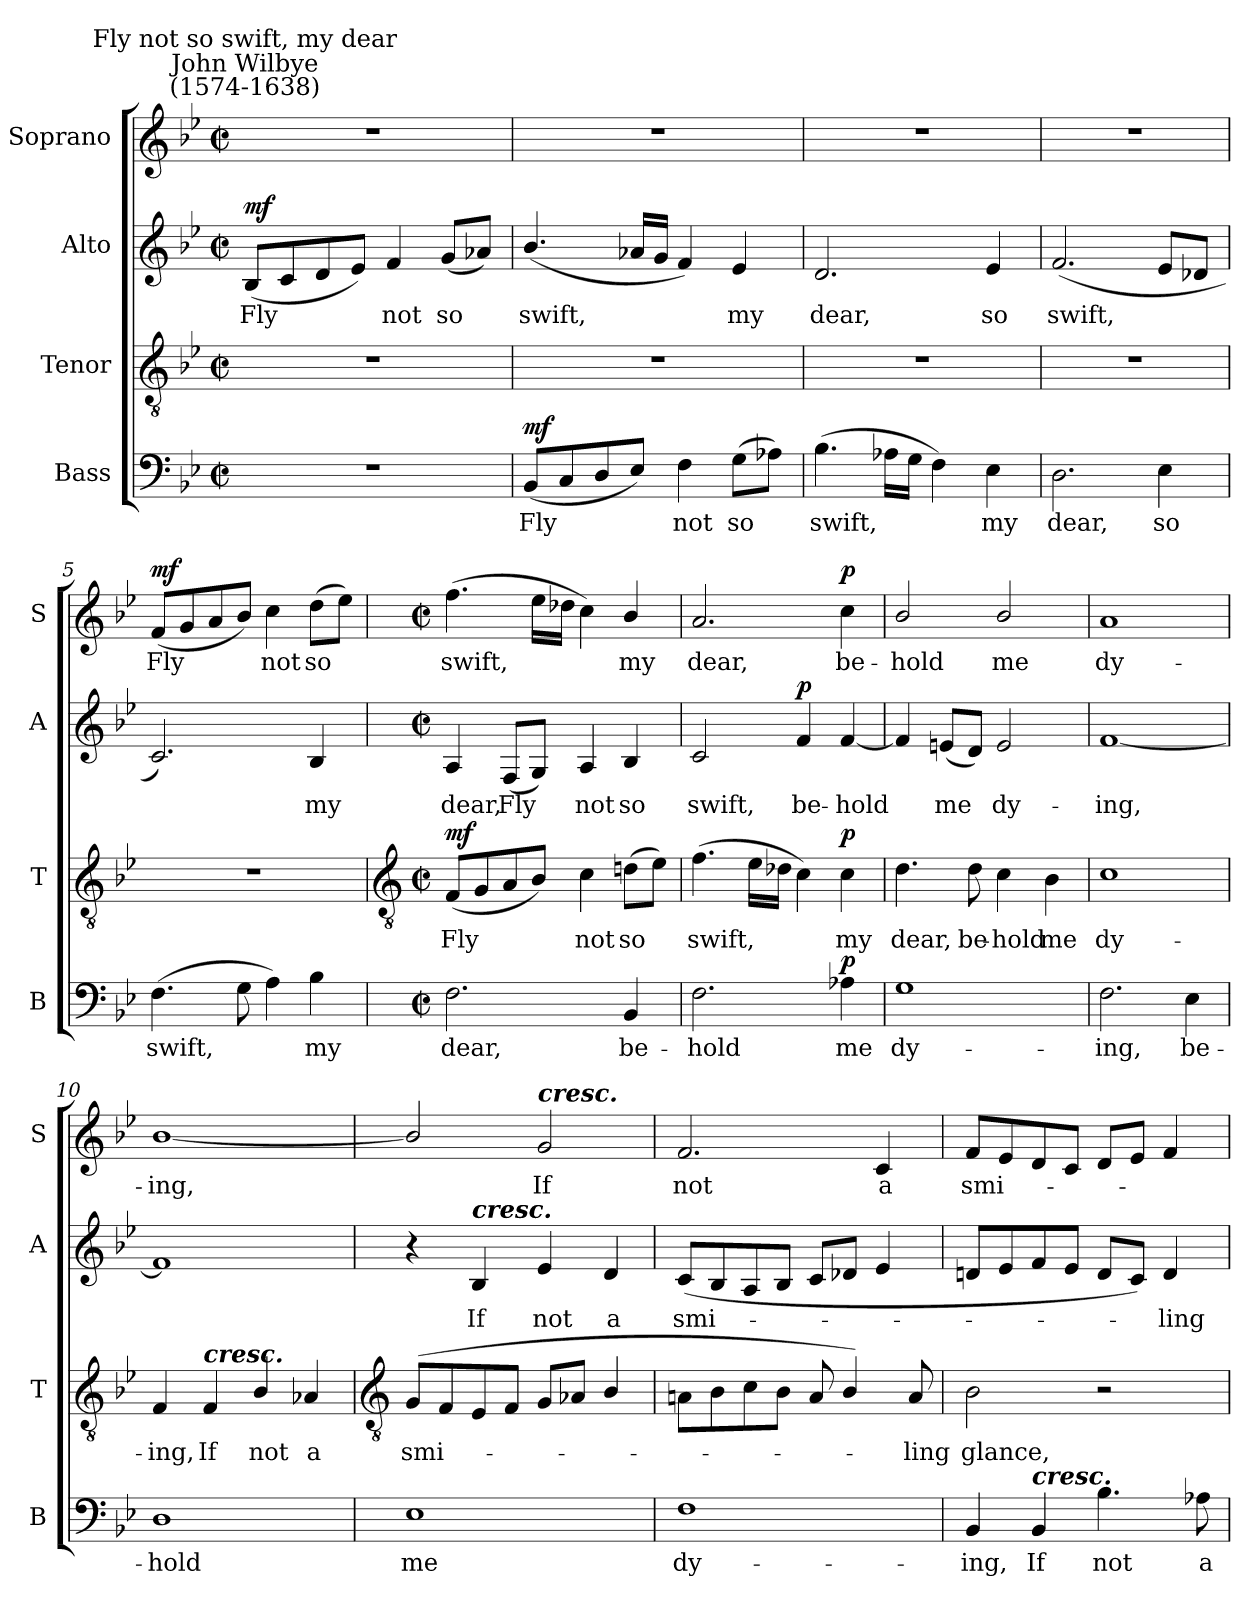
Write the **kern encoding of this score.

**kern	**text	**dynam	**kern	**text	**dynam	**kern	**text	**dynam	**kern	**text	**dynam
*part4	*part4	*part4	*part3	*part3	*part3	*part2	*part2	*part2	*part1	*part1	*part1
*staff4	*staff4	*staff4	*staff3	*staff3	*staff3	*staff2	*staff2	*staff2	*staff1	*staff1	*staff1
*I"Bass	*	*	*I"Tenor	*	*	*I"Alto	*	*	*I"Soprano	*	*
*I'B	*	*	*I'T	*	*	*I'A	*	*	*I'S	*	*
*clefF4	*	*	*clefGv2	*	*	*clefG2	*	*	*clefG2	*	*
*k[b-e-]	*	*	*k[b-e-]	*	*	*k[b-e-]	*	*	*k[b-e-]	*	*
*B-:	*	*	*B-:	*	*	*B-:	*	*	*B-:	*	*
*M2/2	*	*	*M2/2	*	*	*M2/2	*	*	*M2/2	*	*
*met(c|)	*	*	*met(c|)	*	*	*met(c|)	*	*	*met(c|)	*	*
=1	=1	=1	=1	=1	=1	=1	=1	=1	=1	=1	=1
!	!	!	!	!	!	!	!	!	!LO:TX:a:cj:t=John Wilbye\n(1574-1638)	!	!
!	!	!	!	!	!	!	!	!	!LO:TX:a:cj:t=Fly not so swift, my dear	!	!
!	!	!	!	!	!	!	!LO:LY:b	!LO:DY:b	!	!	!
1r	.	.	1r	.	.	(<8B-L	Fly	mf	1r	.	.
.	.	.	.	.	.	8c	.	.	.	.	.
.	.	.	.	.	.	8d	.	.	.	.	.
.	.	.	.	.	.	8e-J)	.	.	.	.	.
!	!	!	!	!	!	!	!LO:LY:b	!	!	!	!
.	.	.	.	.	.	4f	not	.	.	.	.
!	!	!	!	!	!	!	!LO:LY:b	!	!	!	!
.	.	.	.	.	.	(<8gL	so	.	.	.	.
.	.	.	.	.	.	8a-XJ)	.	.	.	.	.
=2	=2	=2	=2	=2	=2	=2	=2	=2	=2	=2	=2
!	!LO:LY:b	!LO:DY:b	!	!	!	!	!LO:LY:b	!	!	!	!
(<8BB-L	Fly	mf	1r	.	.	(<4.b-/	swift,	.	1r	.	.
8C	.	.	.	.	.	.	.	.	.	.	.
8D	.	.	.	.	.	.	.	.	.	.	.
8E-J)	.	.	.	.	.	16a-XLL	.	.	.	.	.
.	.	.	.	.	.	16gJJ	.	.	.	.	.
!	!LO:LY:b	!	!	!	!	!	!	!	!	!	!
4F	not	.	.	.	.	4f)	.	.	.	.	.
!	!LO:LY:b	!	!	!	!	!	!LO:LY:b	!	!	!	!
(>8GL	so	.	.	.	.	4e-	my	.	.	.	.
8A-XJ)	.	.	.	.	.	.	.	.	.	.	.
=3	=3	=3	=3	=3	=3	=3	=3	=3	=3	=3	=3
!	!LO:LY:b	!	!	!	!	!	!LO:LY:b	!	!	!	!
(>4.B-	swift,	.	1r	.	.	2.d	dear,	.	1r	.	.
16A-XLL	.	.	.	.	.	.	.	.	.	.	.
16GJJ	.	.	.	.	.	.	.	.	.	.	.
4F)	.	.	.	.	.	.	.	.	.	.	.
!	!LO:LY:b	!	!	!	!	!	!LO:LY:b	!	!	!	!
4E-	my	.	.	.	.	4e-	so	.	.	.	.
=4	=4	=4	=4	=4	=4	=4	=4	=4	=4	=4	=4
!	!LO:LY:b	!	!	!	!	!	!LO:LY:b	!	!	!	!
2.D	dear,	.	1r	.	.	(<2.f	swift,	.	1r	.	.
!	!LO:LY:b	!	!	!	!	!	!	!	!	!	!
4E-	so	.	.	.	.	8e-L	.	.	.	.	.
.	.	.	.	.	.	8d-XJ	.	.	.	.	.
=5	=5	=5	=5	=5	=5	=5	=5	=5	=5	=5	=5
!	!LO:LY:b	!	!	!	!	!	!	!	!	!LO:LY:b	!LO:DY:b
(>4.F	swift,	.	1r	.	.	2.c)	.	.	(<8fL	Fly	mf
.	.	.	.	.	.	.	.	.	8g	.	.
.	.	.	.	.	.	.	.	.	8a	.	.
8G	.	.	.	.	.	.	.	.	8b-J)	.	.
!	!	!	!	!	!	!	!	!	!	!LO:LY:b	!
4A)	.	.	.	.	.	.	.	.	4cc	not	.
!	!LO:LY:b	!	!	!	!	!	!LO:LY:b	!	!	!LO:LY:b	!
4B-	my	.	.	.	.	4B-	my	.	(>8ddL	so	.
.	.	.	.	.	.	.	.	.	8ee-J)	.	.
!!LO:LB:g=z
=6	=6	=6	=6	=6	=6	=6	=6	=6	=6	=6	=6
*	*	*	*clefGv2	*	*	*	*	*	*	*	*
*M2/2	*	*	*M2/2	*	*	*M2/2	*	*	*M2/2	*	*
*met(c|)	*	*	*met(c|)	*	*	*met(c|)	*	*	*met(c|)	*	*
!	!LO:LY:b	!	!	!LO:LY:b	!LO:DY:b	!	!LO:LY:b	!	!	!LO:LY:b	!
2.F	dear,	.	(<8FL	Fly	mf	4A	dear,	.	(>4.ff	swift,	.
.	.	.	8G	.	.	.	.	.	.	.	.
!	!	!	!	!	!	!	!LO:LY:b	!	!	!	!
.	.	.	8A	.	.	(<8FL	Fly	.	.	.	.
.	.	.	8B-J)	.	.	8GJ)	.	.	16ee-LL	.	.
.	.	.	.	.	.	.	.	.	16dd-XJJ	.	.
!	!	!	!	!LO:LY:b	!	!	!LO:LY:b	!	!	!	!
.	.	.	4c	not	.	4A	not	.	4cc)	.	.
!	!LO:LY:b	!	!	!LO:LY:b	!	!	!LO:LY:b	!	!	!LO:LY:b	!
4BB-	be-	.	(>8dnL	so	.	4B-	so	.	4b-/	my	.
.	.	.	8e-J)	.	.	.	.	.	.	.	.
=7	=7	=7	=7	=7	=7	=7	=7	=7	=7	=7	=7
!	!LO:LY:b	!	!	!LO:LY:b	!	!	!LO:LY:b	!	!	!LO:LY:b	!
2.F	-hold	.	(>4.f	swift,	.	2c	swift,	.	2.a	dear,	.
.	.	.	16e-LL	.	.	.	.	.	.	.	.
.	.	.	16d-XJJ	.	.	.	.	.	.	.	.
!	!	!	!	!	!	!	!LO:LY:b	!LO:DY:b	!	!	!
.	.	.	4c)	.	.	4f	be-	p	.	.	.
!	!LO:LY:b	!LO:DY:b	!	!LO:LY:b	!LO:DY:b	!	!LO:LY:b	!	!	!LO:LY:b	!LO:DY:b
4A-X	me	p	4c	my	p	[4f	-hold	.	4cc	be-	p
=8	=8	=8	=8	=8	=8	=8	=8	=8	=8	=8	=8
!	!LO:LY:b	!	!	!LO:LY:b	!	!	!	!	!	!LO:LY:b	!
1G	dy-	.	4.d	dear,	.	4f]	.	.	2b-/	-hold	.
!	!	!	!	!	!	!	!LO:LY:b	!	!	!	!
.	.	.	.	.	.	(<8enL	me	.	.	.	.
!	!	!	!	!LO:LY:b	!	!	!	!	!	!	!
.	.	.	8d	be-	.	8dJ)	.	.	.	.	.
!	!	!	!	!LO:LY:b	!	!	!LO:LY:b	!	!	!LO:LY:b	!
.	.	.	4c	-hold	.	2e	dy-	.	2b-/	me	.
!	!	!	!	!LO:LY:b	!	!	!	!	!	!	!
.	.	.	4B-	me	.	.	.	.	.	.	.
=9	=9	=9	=9	=9	=9	=9	=9	=9	=9	=9	=9
!	!LO:LY:b	!	!	!LO:LY:b	!	!	!LO:LY:b	!	!	!LO:LY:b	!
2.F	-ing,	.	1c	dy-	.	[1f	-ing,	.	1a	dy-	.
!	!LO:LY:b	!	!	!	!	!	!	!	!	!	!
4E-	be-	.	.	.	.	.	.	.	.	.	.
=10	=10	=10	=10	=10	=10	=10	=10	=10	=10	=10	=10
!	!LO:LY:b	!	!	!LO:LY:b	!	!	!	!	!	!LO:LY:b	!
1D	-hold	.	4F	-ing,	.	1f]	.	.	[1b-/	-ing,	.
!	!	!	!LO:TX:a:Bi:t=cresc.	!	!	!	!	!	!	!	!
!	!	!	!	!LO:LY:b	!	!	!	!	!	!	!
.	.	.	4F	If	.	.	.	.	.	.	.
!	!	!	!	!LO:LY:b	!	!	!	!	!	!	!
.	.	.	4B-/	not	.	.	.	.	.	.	.
!	!	!	!	!LO:LY:b	!	!	!	!	!	!	!
.	.	.	4A-X/	a	.	.	.	.	.	.	.
!!LO:LB:g=z
=11	=11	=11	=11	=11	=11	=11	=11	=11	=11	=11	=11
*	*	*	*clefGv2	*	*	*	*	*	*	*	*
!	!LO:LY:b	!	!	!LO:LY:b	!	!	!	!	!	!	!
1E-	me	.	(<8GL	smi-	.	4r	.	.	2b-/]	.	.
.	.	.	8F	.	.	.	.	.	.	.	.
!	!	!	!	!	!	!LO:TX:a:Bi:t=cresc.	!	!	!	!	!
!	!	!	!	!	!	!	!LO:LY:b	!	!	!	!
.	.	.	8E-	.	.	4B-	If	.	.	.	.
.	.	.	8FJ	.	.	.	.	.	.	.	.
!	!	!	!	!	!	!	!	!	!LO:TX:a:Bi:t=cresc.	!	!
!	!	!	!	!	!	!	!LO:LY:b	!	!	!LO:LY:b	!
.	.	.	8GL	.	.	4e-	not	.	2g/	If	.
.	.	.	8A-XJ	.	.	.	.	.	.	.	.
!	!	!	!	!	!	!	!LO:LY:b	!	!	!	!
.	.	.	4B-/	.	.	4d	a	.	.	.	.
=12	=12	=12	=12	=12	=12	=12	=12	=12	=12	=12	=12
!	!LO:LY:b	!	!	!	!	!	!LO:LY:b	!	!	!LO:LY:b	!
1F	dy-	.	8AnL	.	.	(<8cL	smi-	.	2.f	not	.
.	.	.	8B-	.	.	8B-	.	.	.	.	.
.	.	.	8c	.	.	8A	.	.	.	.	.
.	.	.	8B-J	.	.	8B-J	.	.	.	.	.
.	.	.	8A	.	.	8cL	.	.	.	.	.
.	.	.	4B-/)	.	.	8d-XJ	.	.	.	.	.
!	!	!	!	!	!	!	!	!	!	!LO:LY:b	!
.	.	.	.	.	.	4e-	.	.	4c	a	.
!	!	!	!	!LO:LY:b	!	!	!	!	!	!	!
.	.	.	8A	ling	.	.	.	.	.	.	.
=13	=13	=13	=13	=13	=13	=13	=13	=13	=13	=13	=13
!	!LO:LY:b	!	!	!LO:LY:b	!	!	!	!	!	!LO:LY:b	!
4BB-	-ing,	.	2B-	glance,	.	8dnL	.	.	8fL	smi-	.
.	.	.	.	.	.	8e-	.	.	8e-	.	.
!LO:TX:a:Bi:t=cresc.	!	!	!	!	!	!	!	!	!	!	!
!	!LO:LY:b	!	!	!	!	!	!	!	!	!	!
4BB-	If	.	.	.	.	8f	.	.	8d	.	.
.	.	.	.	.	.	8e-J	.	.	8cJ	.	.
!	!LO:LY:b	!	!	!	!	!	!	!	!	!	!
4.B-	not	.	2r	.	.	8dL	.	.	8dL	.	.
.	.	.	.	.	.	8cJ)	.	.	8e-J	.	.
!	!	!	!	!	!	!	!LO:LY:b	!	!	!	!
.	.	.	.	.	.	4d	ling	.	4f	.	.
!	!LO:LY:b	!	!	!	!	!	!	!	!	!	!
8A-X	a	.	.	.	.	.	.	.	.	.	.
=	=	=	=	=	=	=	=	=	=	=	=
*-	*-	*-	*-	*-	*-	*-	*-	*-	*-	*-	*-
